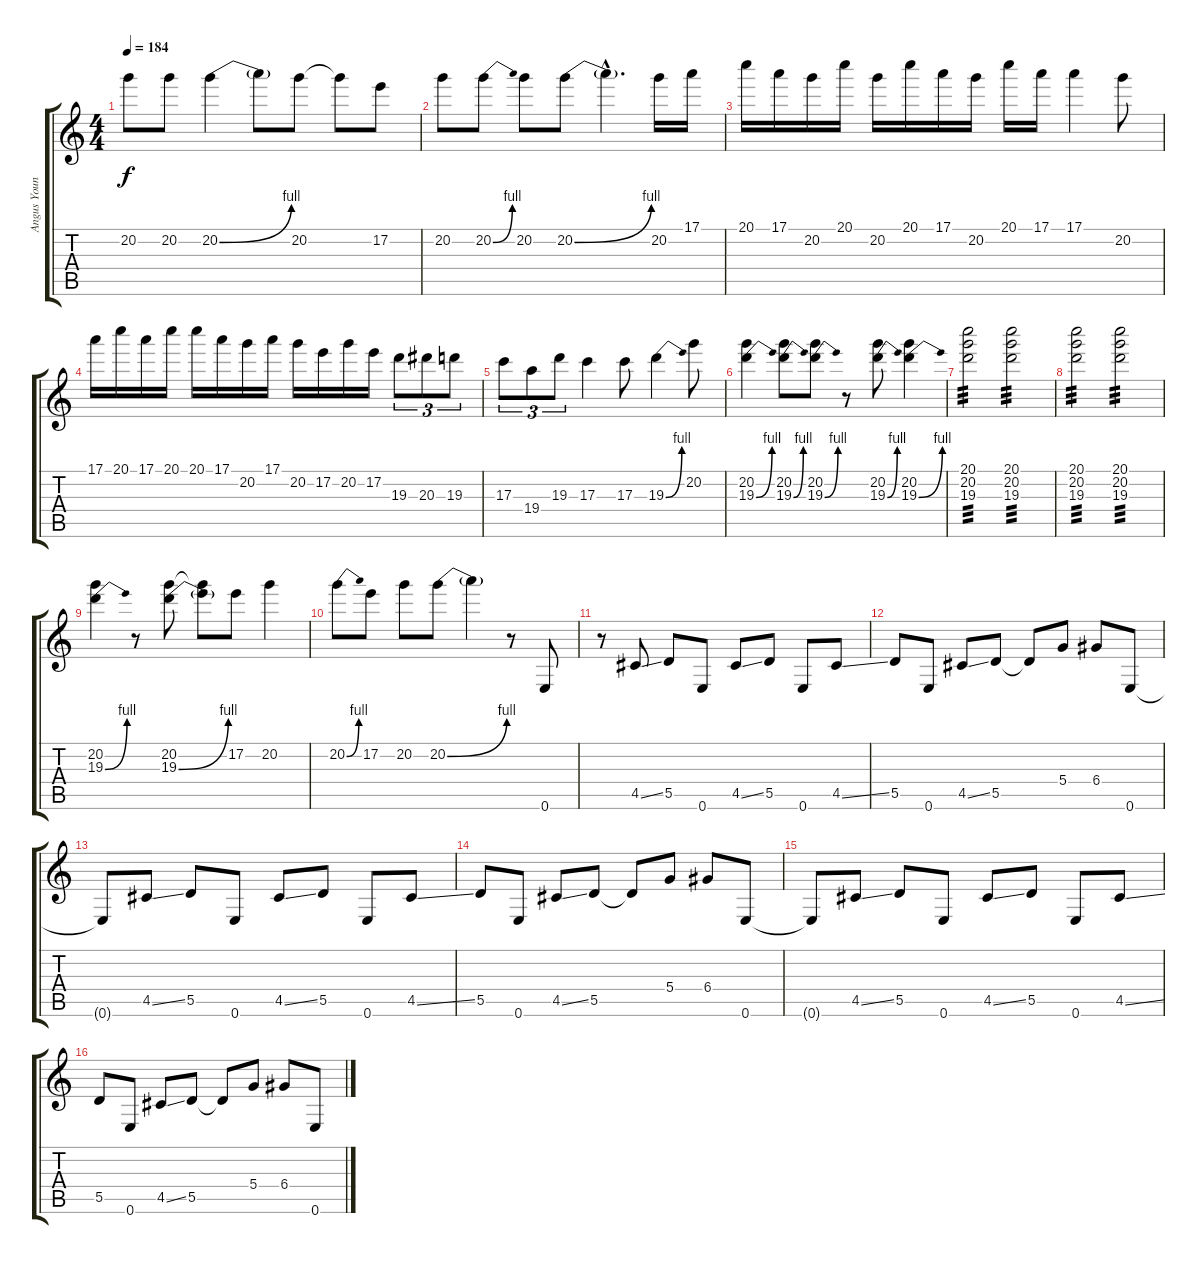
\track ("Angus Young" "Angus Youn") {instrument distortionguitar}
\staff {score tabs}
\tuning (E4 B3 G3 D3 A2 E2) {hide}
\ts (4 4)
\tempo 184
\clef g2
\ks c
20.2{t}.8{dy f} 20.2.8 20.2{be (bend 0 0 60 4)}.4 20.2{t}.8 20.2.8 20.2{t}.8 17.2.8 |
20.2.8 20.2{be (bend 0 0 60 4)}.8 20.2.8 20.2{be (bend 0 0 60 4)}.8 20.2{hac t}.4{d} 20.2.16 17.1.16 |
20.1.16 17.1.16 20.2.16 20.1.16 20.2.16 20.1.16 17.1.16 20.2.16 20.1.16 17.1.16 17.1.4 20.2.8 |
17.1.16 20.1.16 17.1.16 20.1.16 20.1.16 17.1.16 20.2.16 17.1.16 20.2.16 17.2.16 20.2.16 17.2.16 19.3.8{tu (3 2)} 20.3.8{tu (3 2)} 19.3.8{tu (3 2)} |
17.3.8{tu (3 2)} 19.4.8{tu (3 2)} 19.3.8{tu (3 2)} 17.3.4 17.3.8 19.3{be (bend 0 0 60 4)}.4 20.2.8 |
(20.2 19.3{be (bend 0 0 60 4)}).4 (20.2 19.3{be (bend 0 0 60 4)}).8 (20.2 19.3{be (bend 0 0 60 4)}).8 r.8 (20.2 19.3{be (bend 0 0 60 4)}).8 (20.2 19.3{be (bend 0 0 60 4)}).4 |
(20.1 20.2 19.3).2{tp 3} (20.1 20.2 19.3).2{tp 3} |
(20.1 20.2 19.3).2{tp 3} (20.1 20.2 19.3).2{tp 3} |
(20.2 19.3{be (bend 0 0 60 4)}).4 r.8 (20.2 19.3{be (bend 0 0 60 4)}).8 (20.2{t} 19.3{t}).8 17.2.8 20.2.4 |
20.2{be (bend 0 0 60 4)}.8 17.2.8 20.2.8 20.2{be (bend 0 0 60 4)}.8 20.2{t}.4 r.8 0.6.8 |
r.8 4.5{ss}.8 5.5.8 0.6.8 4.5{ss}.8 5.5.8 0.6.8 4.5{ss}.8 |
5.5.8 0.6.8 4.5{ss}.8 5.5.8 5.5{t}.8 5.4.8 6.4.8 0.6.8 |
0.6{t}.8 4.5{ss}.8 5.5.8 0.6.8 4.5{ss}.8 5.5.8 0.6.8 4.5{ss}.8 |
5.5.8 0.6.8 4.5{ss}.8 5.5.8 5.5{t}.8 5.4.8 6.4.8 0.6.8 |
0.6{t}.8 4.5{ss}.8 5.5.8 0.6.8 4.5{ss}.8 5.5.8 0.6.8 4.5{ss}.8 |
5.5.8 0.6.8 4.5{ss}.8 5.5.8 5.5{t}.8 5.4.8 6.4.8 0.6.8
